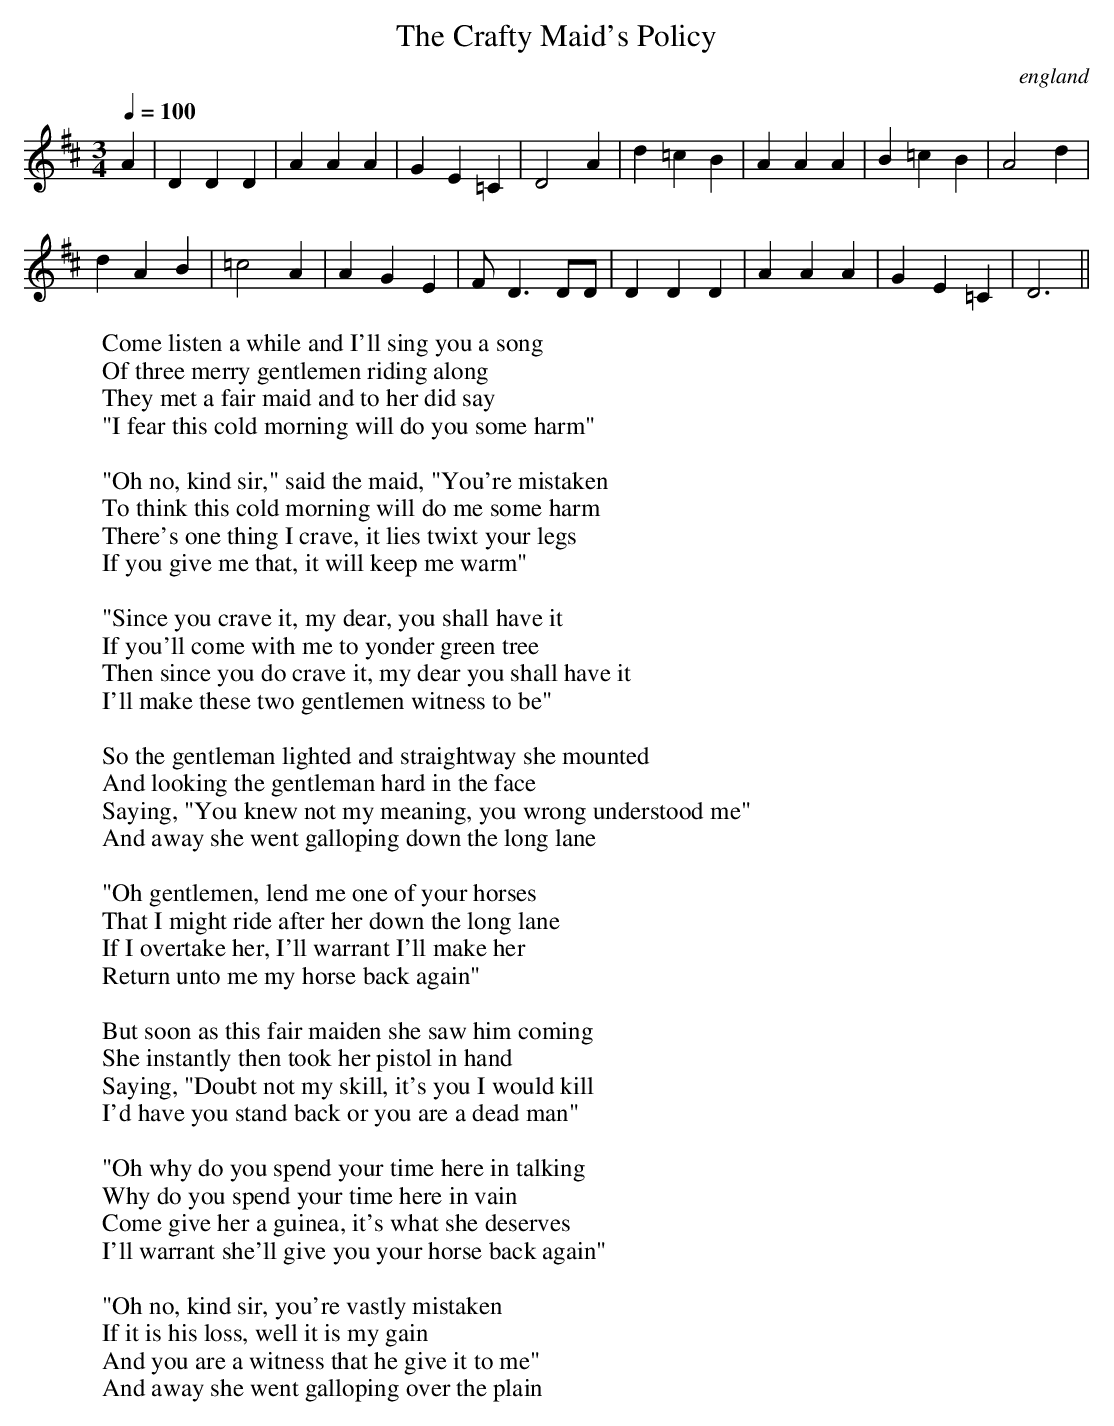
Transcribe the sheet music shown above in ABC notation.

X:1
T:Crafty Maid's Policy, The
O:england
M:3/4
L:1/8
Q:1/4=100
W:Come listen a while and I'll sing you a song
W:Of three merry gentlemen riding along
W:They met a fair maid and to her did say
W:"I fear this cold morning will do you some harm"
W:
W:"Oh no, kind sir," said the maid, "You're mistaken
W:To think this cold morning will do me some harm
W:There's one thing I crave, it lies twixt your legs
W:If you give me that, it will keep me warm"
W:
W:"Since you crave it, my dear, you shall have it
W:If you'll come with me to yonder green tree
W:Then since you do crave it, my dear you shall have it
W:I'll make these two gentlemen witness to be"
W:
W:So the gentleman lighted and straightway she mounted
W:And looking the gentleman hard in the face
W:Saying, "You knew not my meaning, you wrong understood me"
W:And away she went galloping down the long lane
W:
W:"Oh gentlemen, lend me one of your horses
W:That I might ride after her down the long lane
W:If I overtake her, I'll warrant I'll make her
W:Return unto me my horse back again"
W:
W:But soon as this fair maiden she saw him coming
W:She instantly then took her pistol in hand
W:Saying, "Doubt not my skill, it's you I would kill
W:I'd have you stand back or you are a dead man"
W:
W:"Oh why do you spend your time here in talking
W:Why do you spend your time here in vain
W:Come give her a guinea, it's what she deserves
W:I'll warrant she'll give you your horse back again"
W:
W:"Oh no, kind sir, you're vastly mistaken
W:If it is his loss, well it is my gain
W:And you are a witness that he give it to me"
W:And away she went galloping over the plain
K:D
A2 |D2 D2 D2|A2 A2 A2|G2 E2 =C2|D4 A2|\
d2 =c2 B2|A2 A2 A2|B2 =c2 B2|A4 d2|
d2 A2 B2|=c4 A2|A2 G2 E2|F-D3 DD|\
D2 D2 D2|A2 A2 A2|G2 E2 =C2|D6||
